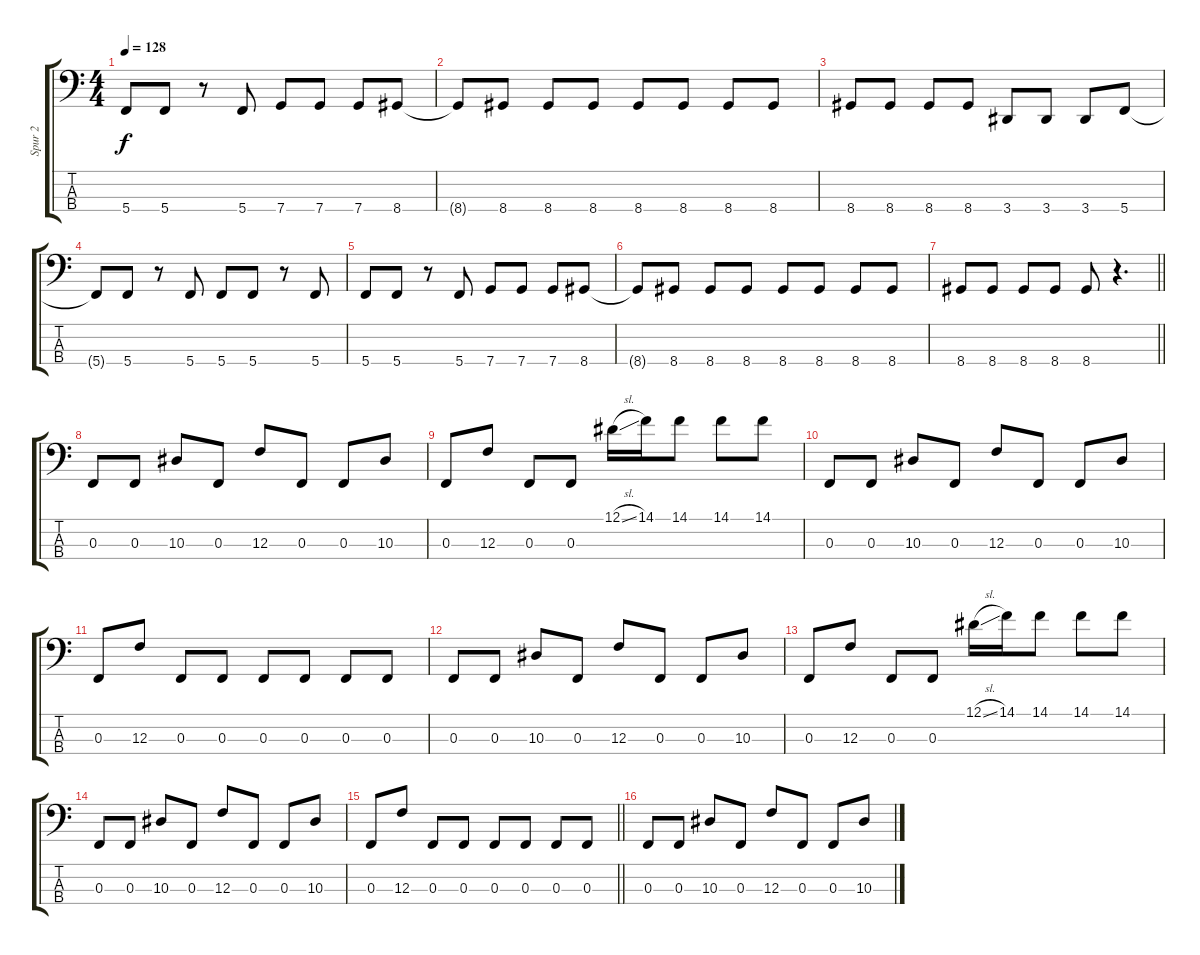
\track ("Spur 2" "Spur 2") {instrument electricbassfinger}
\staff {score tabs}
\tuning (Eb2 Bb1 F1 C1) {hide}
\ts (4 4)
\tempo 128
\clef f4
\ks c
5.4.8{dy f} 5.4.8 r.8 5.4.8 7.4.8 7.4.8 7.4.8 8.4.8 |
8.4{t}.8 8.4.8 8.4.8 8.4.8 8.4.8 8.4.8 8.4.8 8.4.8 |
8.4.8 8.4.8 8.4.8 8.4.8 3.4.8 3.4.8 3.4.8 5.4.8 |
5.4{t}.8 5.4.8 r.8 5.4.8 5.4.8 5.4.8 r.8 5.4.8 |
5.4.8 5.4.8 r.8 5.4.8 7.4.8 7.4.8 7.4.8 8.4.8 |
8.4{t}.8 8.4.8 8.4.8 8.4.8 8.4.8 8.4.8 8.4.8 8.4.8 |
\barLineRight lightlight
8.4.8 8.4.8 8.4.8 8.4.8 8.4.8 r.4{d} |
0.3.8 0.3.8 10.3.8 0.3.8 12.3.8 0.3.8 0.3.8 10.3.8 |
0.3.8 12.3.8 0.3.8 0.3.8 12.1{sl}.16 14.1.16 14.1.8 14.1.8 14.1.8 |
0.3.8 0.3.8 10.3.8 0.3.8 12.3.8 0.3.8 0.3.8 10.3.8 |
0.3.8 12.3.8 0.3.8 0.3.8 0.3.8 0.3.8 0.3.8 0.3.8 |
0.3.8 0.3.8 10.3.8 0.3.8 12.3.8 0.3.8 0.3.8 10.3.8 |
0.3.8 12.3.8 0.3.8 0.3.8 12.1{sl}.16 14.1.16 14.1.8 14.1.8 14.1.8 |
0.3.8 0.3.8 10.3.8 0.3.8 12.3.8 0.3.8 0.3.8 10.3.8 |
\barLineRight lightlight
0.3.8 12.3.8 0.3.8 0.3.8 0.3.8 0.3.8 0.3.8 0.3.8 |
0.3.8 0.3.8 10.3.8 0.3.8 12.3.8 0.3.8 0.3.8 10.3.8
